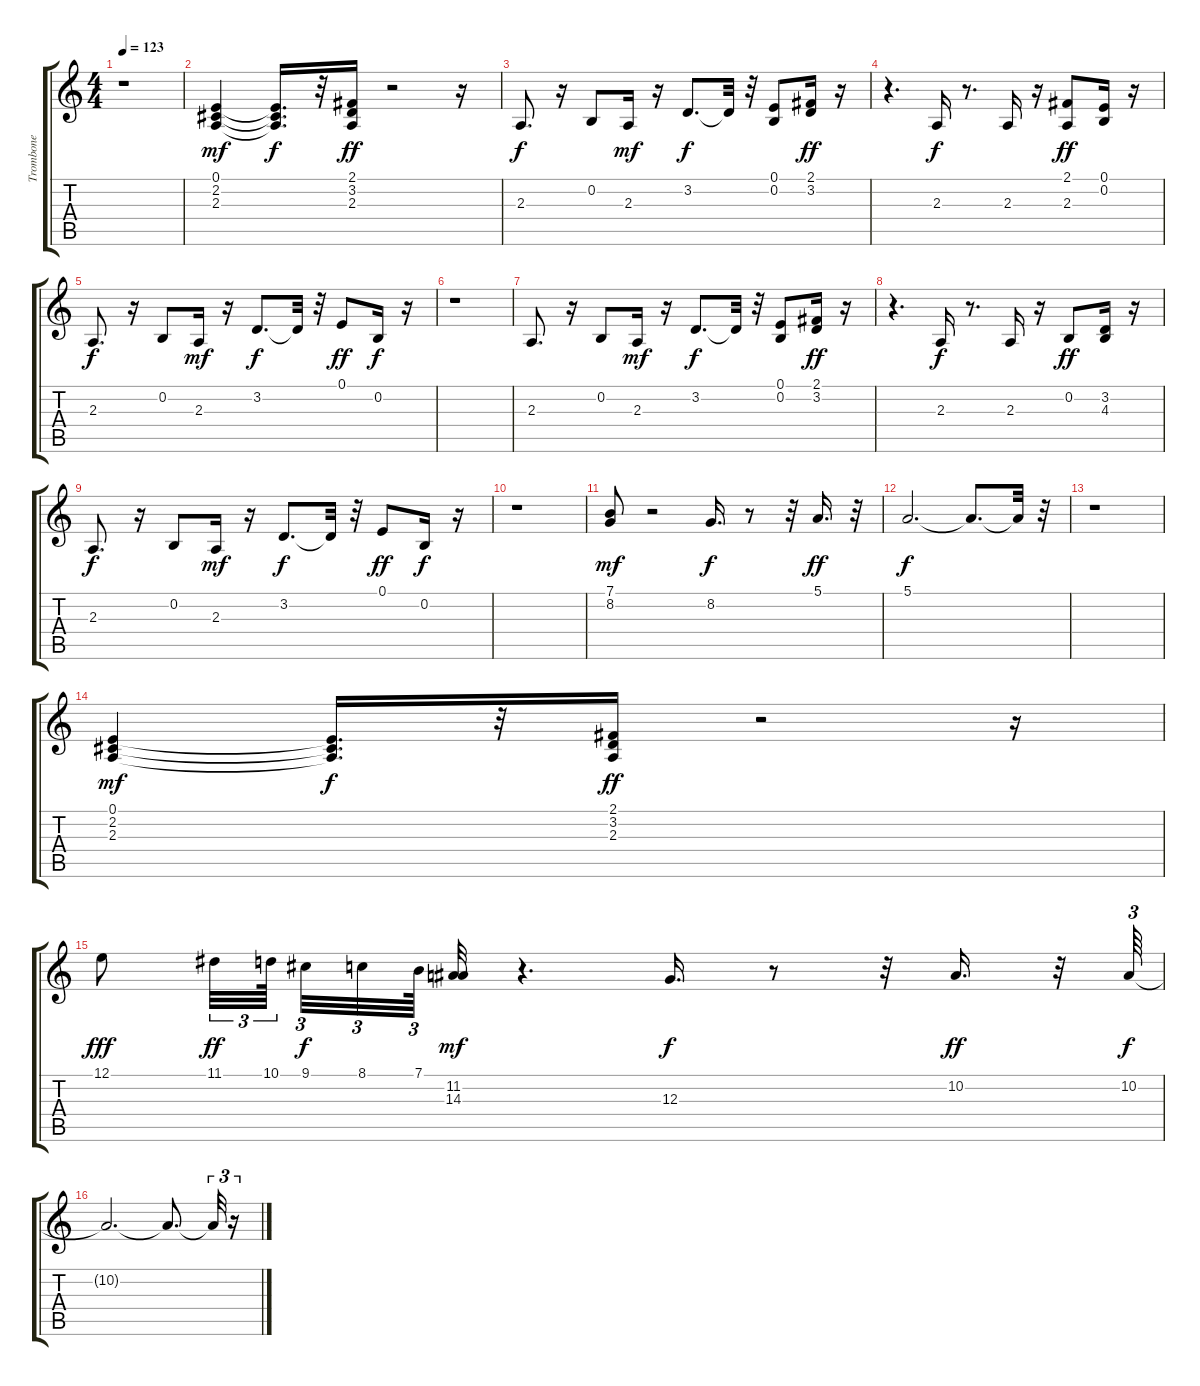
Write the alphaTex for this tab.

\track ("Trombone" "Trombone") {instrument trombone}
\staff {score tabs}
\tuning (E4 B3 G3 D3 A2 E2) {hide}
\ts (4 4)
\tempo 123
\clef g2
\ks c
r.1{dy f} |
(0.1 2.2 2.3).4{dy mf} (0.1{t} 2.2{t} 2.3{t}).16{d dy f} r.32 (2.1 3.2 2.3).16{dy ff} r.2 r.16 |
2.3.8{d dy f} r.16 0.2.8 2.3.16{dy mf} r.16 3.2.8{d dy f} 3.2{t}.32 r.32 (0.1 0.2).8 (2.1 3.2).16{dy ff} r.16 |
r.4{d} 2.3.16{dy f} r.8{d} 2.3.16 r.16 (2.1 2.3).8{dy ff} (0.1 0.2).16 r.16 |
2.3.8{d dy f} r.16 0.2.8 2.3.16{dy mf} r.16 3.2.8{d dy f} 3.2{t}.32 r.32 0.1.8{dy ff} 0.2.16{dy f} r.16 |
r.1 |
2.3.8{d} r.16 0.2.8 2.3.16{dy mf} r.16 3.2.8{d dy f} 3.2{t}.32 r.32 (0.1 0.2).8 (2.1 3.2).16{dy ff} r.16 |
r.4{d} 2.3.16{dy f} r.8{d} 2.3.16 r.16 0.2.8{dy ff} (3.2 4.3).16 r.16 |
2.3.8{d dy f} r.16 0.2.8 2.3.16{dy mf} r.16 3.2.8{d dy f} 3.2{t}.32 r.32 0.1.8{dy ff} 0.2.16{dy f} r.16 |
r.1 |
(7.1 8.2).8{dy mf} r.2 8.2.16{d dy f} r.8 r.32 5.1.16{d dy ff} r.32 |
5.1.2{d dy f} 5.1{t}.8{d} 5.1{t}.32 r.32 |
r.1 |
(0.1 2.2 2.3).4{dy mf} (0.1{t} 2.2{t} 2.3{t}).16{d dy f} r.32 (2.1 3.2 2.3).16{dy ff} r.2 r.16 |
12.1.8{dy fff} 11.1.32{tu (3 2) dy ff} 10.1.64{tu (3 2) beam splitsecondary} 9.1.32{tu (3 2) dy f} 8.1.32{tu (3 2)} 7.1.64{tu (3 2) beam splitsecondary} (11.2 14.3).32{dy mf} r.4{d} 12.3.16{d dy f} r.8 r.32 10.2.16{d dy ff} r.32 10.2.64{tu (3 2) dy f} |
10.2{t}.2{d} 10.2{t}.8{d} 10.2{t}.32{tu (3 2)} r.16{tu (3 2)}
